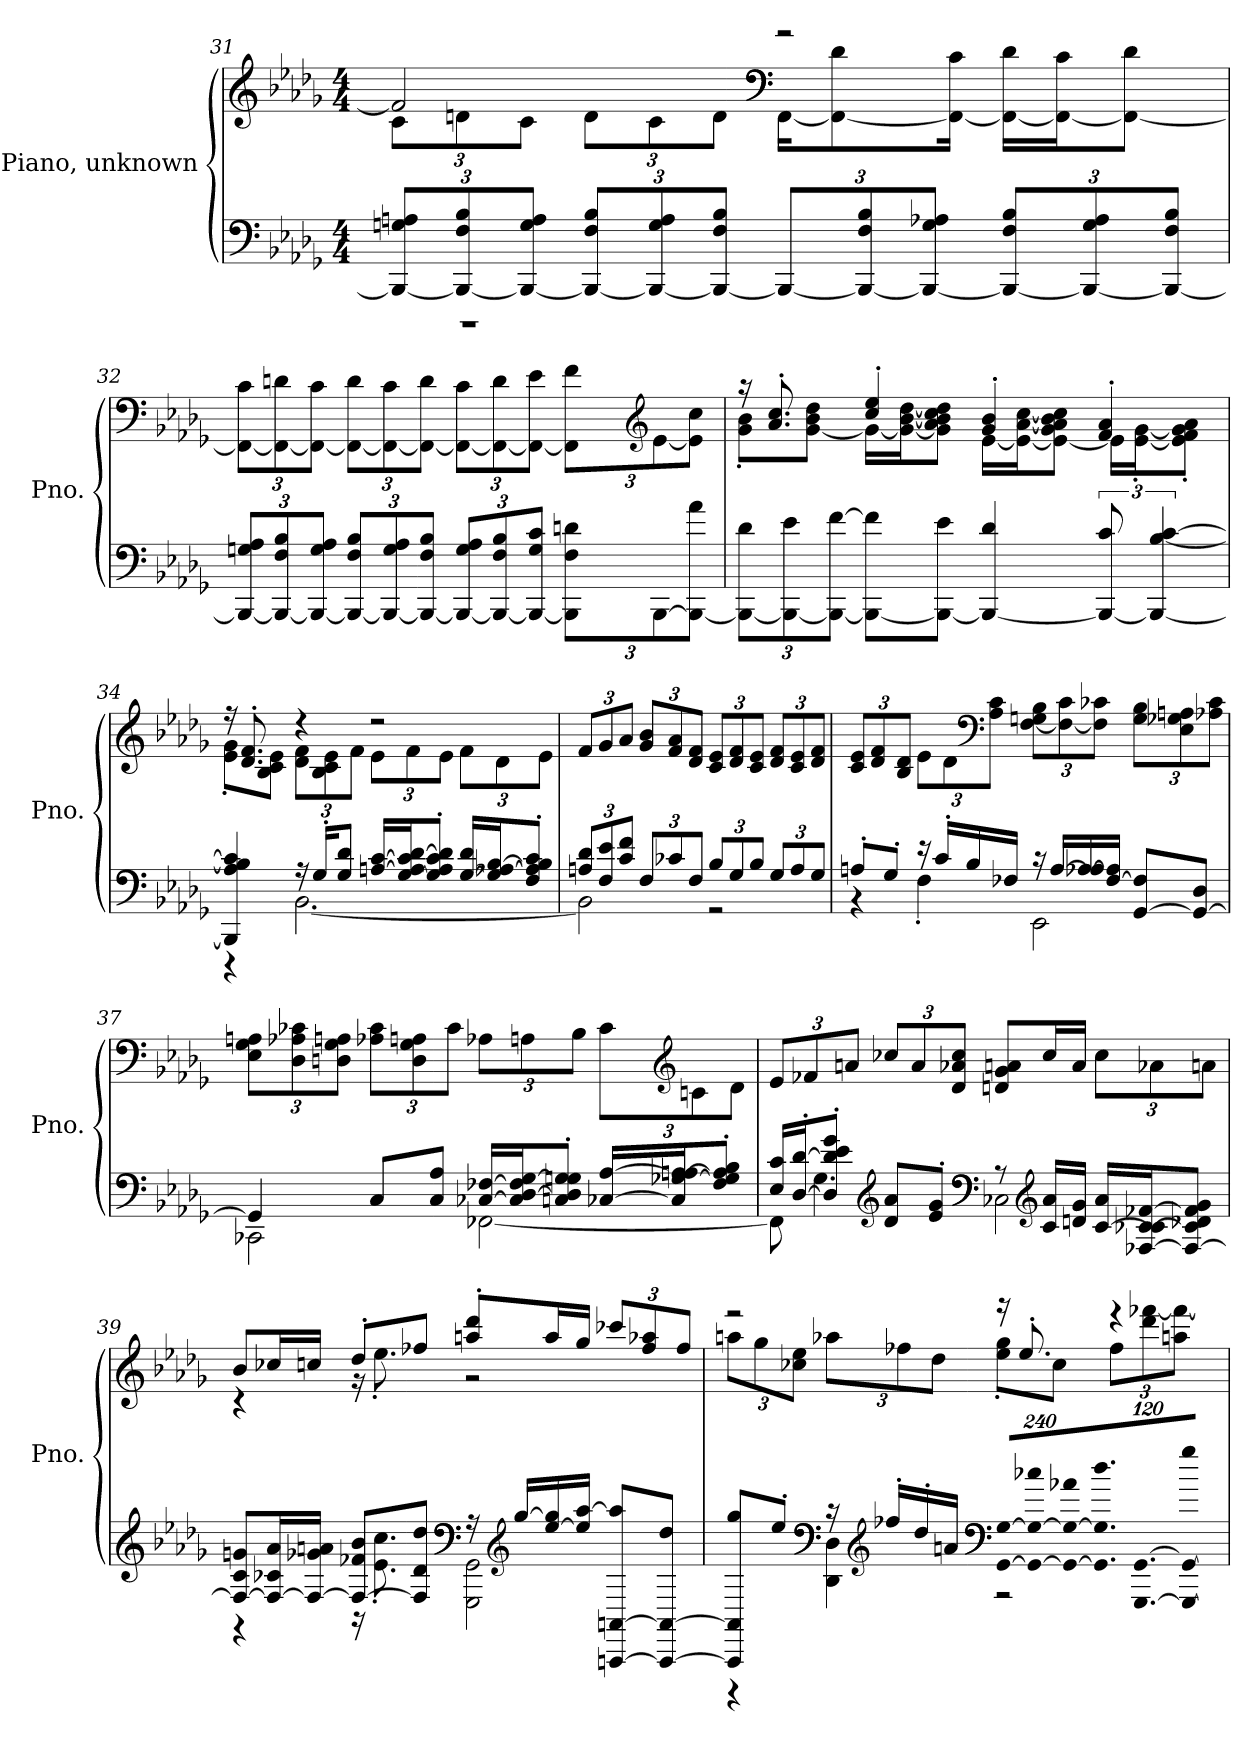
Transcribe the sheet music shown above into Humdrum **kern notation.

**kern	**kern
*part1	*part1
*staff2	*staff1
*I"Piano, unknown	*
*I'Pno.	*
!!LO:LB:g=z
*clefF4	*clefG2
*k[b-e-a-d-g-]	*k[b-e-a-d-g-]
*M4/4	*M4/4
=31	=31
*	*^
*Xbrackettup	*	*Xbrackettup
12BBB-/_ 12Gn/ 12An/L	2f/]	12c\L
12BBB-/_ 12F/ 12B-/	.	12dn\
12BBB-/_ 12G/ 12A/J	.	12c\J
12BBB-/_ 12F/ 12B-/L	.	12d\L
12BBB-/_ 12G/ 12A/	.	12c\
12BBB-/_ 12F/ 12B-/J	.	12d\J
*	*clefF4	*
12BBB-/L_	2r	[16FF\KL
.	.	8FF\_ 8d\
12BBB-/_ 12F/ 12B-/	.	.
12BBB-/_ 12G/ 12A-X/J	.	.
.	.	16FF\_ 16c\Jk
12BBB-/_ 12F/ 12B-/L	.	16FF\_ 16d\LL
.	.	16FF\_ 16c\J
12BBB-/_ 12G/ 12A-/	.	.
.	.	8FF\_ 8d\J
12BBB-/_ 12F/ 12B-/J	.	.
!!LO:LB:g=z	!!
=32	=32	=32
12BBB-/_ 12Gn/ 12A-/L	1r	12FF\_ 12c\L
12BBB-/_ 12F/ 12B-/	.	12FF\_ 12dn\
12BBB-/_ 12G/ 12A-/J	.	12FF\_ 12c\J
12BBB-/_ 12F/ 12B-/L	.	12FF\_ 12d\L
12BBB-/_ 12G/ 12A-/	.	12FF\_ 12c\
12BBB-/_ 12F/ 12B-/J	.	12FF\_ 12d\J
12BBB-/_ 12G/ 12A-/L	.	12FF\_ 12c\L
12BBB-/_ 12F/ 12B-/	.	12FF\_ 12d\
12BBB-/_ 12G/ 12c/J	.	12FF\_ 12e-\J
12BBB-\] 12F\ 12dn\L	.	12FF\] 12f\L
*	*clefG2	*
[12BBB-\	.	[12e-\
12BBB-\_ 12a-\J	.	12e-\] 12cc\J
=33	=33	=33
12BBB-\_ 12d-\L	16r	8g-\' 8b-\'L
.	8.a-/' 8.cc/'	.
12BBB-\_ 12e-\	.	.
.	.	[8g-\ 8b-\ 8dd-\J
12BBB-\_ [12f\J	.	.
8BBB-\_ 8f\]L	4cc/' 4ee-/'	16g-\LL_
.	.	16g-\_ [16b-\ [16dd-\J
8BBB-\_ 8e-\J	.	8g-\] 8a-\ 8b-\] 8cc\ 8dd-\]J
4BBB-/_ 4d-/	4g-/' 4b-/'	[16e-\LL
.	.	16e-\_ [16a-\ [16cc\J
.	.	8e-\_ 8g-\ 8a-\] 8b-\ 8cc\]J
*brackettup	*	*
12BBB-/_ 12c/	4f/' 4a-/'	16e-\LL]
.	.	[16e-\' [16g-\'J
6BBB-/_ [6B-/ [6c/	.	.
.	.	8e-\]' 8f\' 8g-\]' 8a-\'J
!!LO:LB:g=z	!!
=34	=34	=34
*^	*	*
4BBB-/] 4A-/ 4B-/] 4c/]	4r	16r	8e-\' 8g-\'L
.	.	8.d-/' 8.f/'	.
.	.	.	8B-\ 8c\ 8e-\J
16r	[2.BB-\	4r	12d-\ 12f\L
16G-'/KL	.	.	.
.	.	.	12B-\ 12c\ 12e-\
8G-/ 8d-/J	.	.	.
.	.	.	12f\J
[16An/ [16c/LL	.	2r	12e-\L
[16G-/ 16A/] 16c/] [16d-/J	.	.	.
.	.	.	12f\
8G-/]' 8A/' 8c/' 8d-/]'J	.	.	.
.	.	.	12e-\J
[16G-/ 16d-/LL	.	.	12f\L
16G-/] [16A-X/ [16B-/J	.	.	.
.	.	.	12d-\
8F/' 8A-/]' 8B-/]' 8c/'J	.	.	.
.	.	.	12e-\J
*	*	*v	*v
=35	=35	=35
*Xbrackettup	*	*
12An/ 12d-/L	2BB-\]	12f/L
12F/ 12e-/	.	12g-/
12c/ 12f/J	.	12a-/J
12F/L	.	12g-/ 12b-/L
12c-X/	.	12f/ 12a-/
12F/J	.	12d-/ 12f/J
12B-/L	2r	12c/ 12e-/L
12G-/	.	12d-/ 12f/
12B-/J	.	12c/ 12e-/J
12G-/L	.	12d-/ 12f/L
12A/	.	12c/ 12e-/
12G-/J	.	12d-/ 12f/J
!!LO:PB:g=z
=36	=36	=36
8An'/L	4r	12c/ 12e-/L
.	.	12d-/ 12f/
8G-'/J	.	.
.	.	12B-/ 12d-/J
16r	4F'\	12e-\L
16c'/LL	.	.
.	.	12d-\
16B-/	.	.
*	*	*clefF4
.	.	12A-\ 12c\J
16F-X/JJ	.	.
16r	2EE-\	[12F\ 12Gn\ 12B-\L
[16A/LL	.	.
.	.	12F\_ 12c\
[16A-X/ 16A/]	.	.
.	.	12F\] 12c-X\J
[16F-/ 16A-/]JJ	.	.
[8GG-/ 8F-/]L	.	12G\ 12B-\L
.	.	12E-\ 12G-X\ 12An\
8GG-/_ 8D-/J	.	.
.	.	12A-X\ 12c-\J
!!LO:LB:g=z
=37	=37	=37
4GG-/]	2CC-X\	12E-\ 12G-\ 12An\L
.	.	12D-\ 12A-X\ 12c-X\
.	.	12Dn\ 12G-\ 12An\J
8C/L	.	12A-X\ 12c-\L
.	.	12D\ 12G-\ 12An\
8C/ 8A-/J	.	.
.	.	12c-\J
[16C-X/ [16F-X/LL	[2FF-X\	12A-X\L
16C-/] [16D-/ 16F-/] [16G-/J	.	.
.	.	12An\
8Cn/' 8D-/]' 8G-/]' 8Gn/'J	.	.
.	.	12B-\J
[16C-X/ [16A-/LL	.	12c-\L
16C-/] [16G-X/ 16A-/] [16An/J	.	.
*	*	*clefG2
.	.	12cn\
8F-/' 8G-/]' 8A/]' 8B-/'J	.	.
.	.	12d-\J
!!LO:LB:g=z
=38	=38	=38
16E-/ 16c/LL	8FF-\]	12e-/L
[16D-/' [16d-/'J	.	.
.	.	12f-X/
8D-/]' 8d-/]' 8e-/' 8g-/'J	4.G-\	.
.	.	12an/J
*clefG2	*	*
8d-/ 8a-/L	.	12cc-X/L
.	.	12a/
8e-/' 8g-/'J	.	.
.	.	12d-/ 12a-X/ 12cc-/J
*clefF4	*	*
8r	2C-X\	8dn/ 8g-/ 8an/L
*clefG2	*	*
16c/ 16a-/LL	.	16cc-/L
16dn/ 16g-/JJ	.	16a/JJ
[16c/ 16a-/LL	.	12cc-\L
[16F-X/ [16c-X/ 16c/] [16f-X/J	.	.
.	.	12a-X\
8F-/_ 8c-/] 8d-X/ 8f-/] 8g-/J	.	.
.	.	12an\J
!!LO:LB:g=z
=39	=39	=39
*	*	*^
8F-/_ 8c/ 8gn/L	4r	8b-/L	4r
16F-/_ 16c-X/ 16a-/L	.	16cc-X/L	.
16F-/_ 16g-X/ 16an/JJ	.	16ccn/JJ	.
8F-/_ 8f-X/ 8b-/L	16r	8dd-'/L	16r
.	8.e-\' 8.cc\'	.	8.ee-'\
8F-/] 8d-/ 8dd-/J	.	8ff-X/J	.
*clefF4	*	*	*
16r	2GGG-\ 2GG-\	8aan/' 8ddd-/'L	2r
*clefG2	*	*	*
[16gg-/LL	.	.	.
[16ee-/ 16gg-/]	.	16aa/L	.
16ee-/] [16aa-/JJ	.	16gg-/JJ	.
[8AAAn/ [8AAn/ 8aa-/]L	.	12ccc-X/L	.
.	.	12ff-/ 12aa-X/	.
8AAA/_ 8AA/_ 8dd-/J	.	.	.
.	.	12ff-/J	.
!!LO:LB:g=z	!!
=40	=40	=40	=40
8AAA/] 8AA/] 8gg-/L	4r	2r	12aan\L
.	.	.	12gg-\
8ee-'/J	.	.	.
.	.	.	12cc-X\ 12ee-\J
*clefF4	*	*	*
16r	4DD-\ 4D-\	.	12aa-X\L
*clefG2	*	*	*
16ff-X'/LL	.	.	.
.	.	.	12ff-X\
16dd-'/	.	.	.
.	.	.	12dd-\J
16an/JJ	.	.	.
*clefF4	*	*	*
!LO:N:vis=16	!	!	!
[1920%137GG-/ [1920%137G-/LL	2r	16r	8ee-\' 8gg-\'L
.	.	8.ee-'/	.
!LO:N:vis=16	!	!	!
1920%137GG-/_ 1920%137G-/_ 1920%137cc-X/	.	.	.
.	.	.	8cc-\J
!LO:N:vis=16	!	!	!
1920%137GG-/_ 1920%137G-/_ 1920%137a-X/	.	.	.
!LO:N:vis=16.	!	!	!
960%103GG-/] 960%103G-/] 960%103dd-/	.	.	.
.	.	4r	12ff-\L
!LO:N:vis=16.	!	!	!
[960%103GGG-/ [960%103GG-/	.	.	.
.	.	.	12ddd-\ [12fff-X\
.	.	.	12aan\ 12fff-\_J
!LO:N:vis=16	!	!	!
1920%137GGG-/_ 1920%137GG-/_ 1920%137gg-/JJ	.	.	.
*v	*v	*	*
*	*v	*v
=	=
*-	*-
